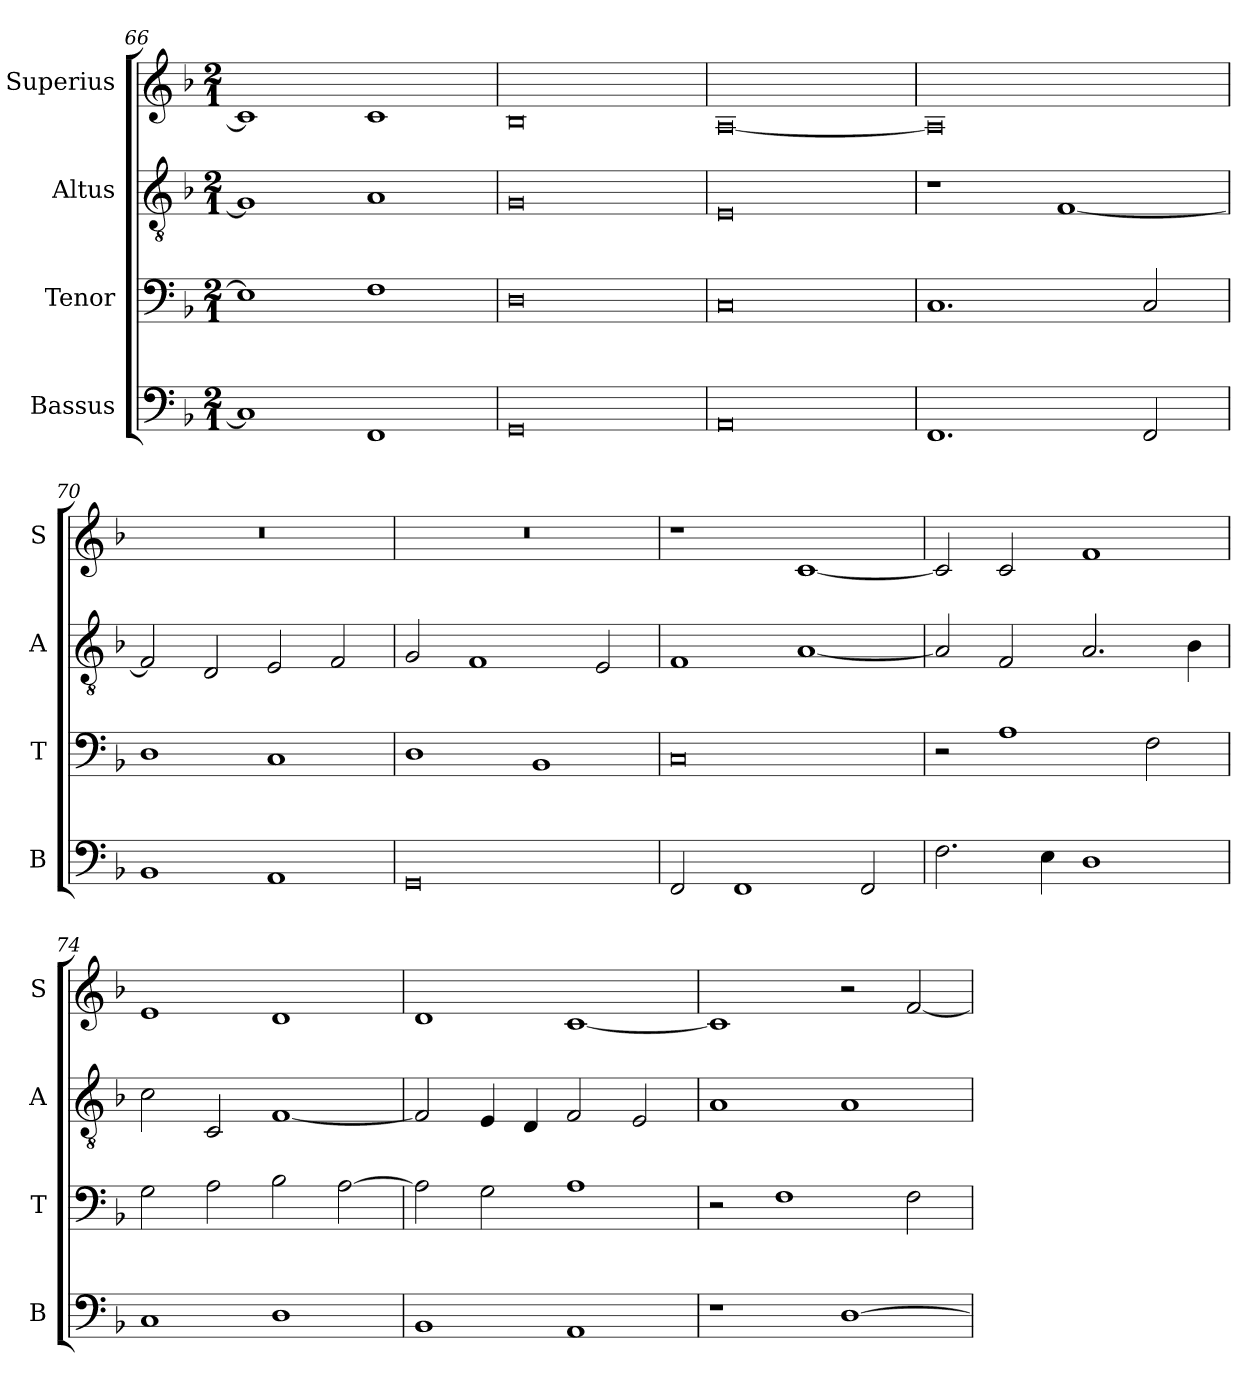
**kern	**kern	**kern	**kern
*part4	*part3	*part2	*part1
*staff4	*staff3	*staff2	*staff1
*I"Bassus	*I"Tenor	*I"Altus	*I"Superius
*I'B	*I'T	*I'A	*I'S
*clefF4	*clefF4	*clefGv2	*clefG2
*k[b-]	*k[b-]	*k[b-]	*k[b-]
*F:	*F:	*F:	*F:
*M2/1	*M2/1	*M2/1	*M2/1
=66	=66	=66	=66
1C]	1E]	1G]	1c]
1FF	1F	1A	1c
=67	=67	=67	=67
0GG	0D	0G	0B-
=68	=68	=68	=68
0AA	0C	0E	[0A
=69	=69	=69	=69
1.FF	1.C	1r	0A]
.	.	[1F	.
2FF	2C	.	.
=70	=70	=70	=70
1BB-	1D	2F]	0r
.	.	2D	.
1AA	1C	2E	.
.	.	2F	.
=71	=71	=71	=71
0GG	1D	2G	0r
.	.	1F	.
.	1BB-	.	.
.	.	2E	.
=72	=72	=72	=72
2FF	0C	1F	1r
1FF	.	.	.
.	.	[1A	[1c
2FF	.	.	.
=73	=73	=73	=73
2.F	2r	2A]	2c]
.	1A	2F	2c
4E	.	.	.
1D	.	2.A	1f
.	2F	.	.
.	.	4B-	.
=74	=74	=74	=74
1C	2G	2c	1e
.	2A	2C	.
1D	2B-	[1F	1d
.	[2A	.	.
=75	=75	=75	=75
1BB-	2A]	2F]	1d
.	2G	4E	.
.	.	4D	.
1AA	1A	2F	[1c
.	.	2E	.
=76	=76	=76	=76
1r	2r	1A	1c]
.	1F	.	.
[1D	.	1A	2r
.	2F	.	[2f
=	=	=	=
*-	*-	*-	*-
